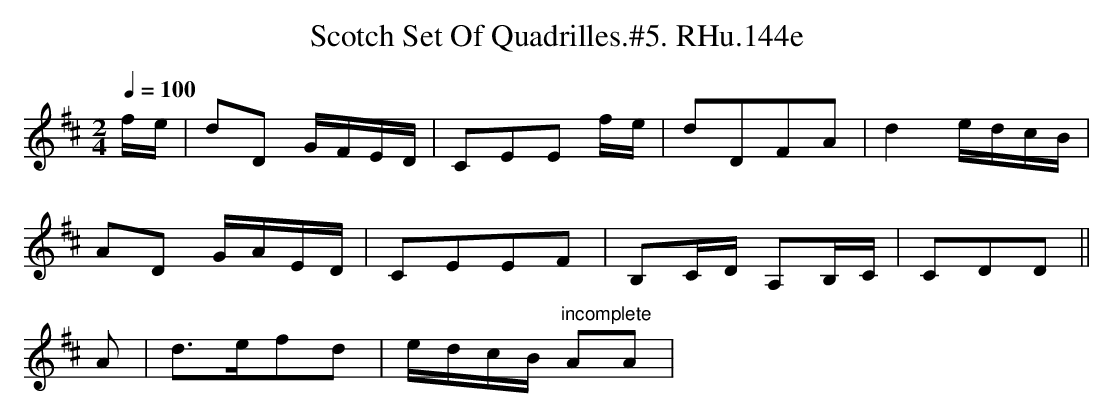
X:1
T:Scotch Set Of Quadrilles.#5. RHu.144e
M:2/4
L:1/8
Q:1/4=100
K:D major
f/e/|dD G/F/E/D/|CEE f/e/|dDFA|d2e/d/c/B/|
AD G/A/E/D/|CEEF|B,C/D/ A,B,/C/|CDD||
A|d>efd|e/d/c/B/"incomplete" AA|
